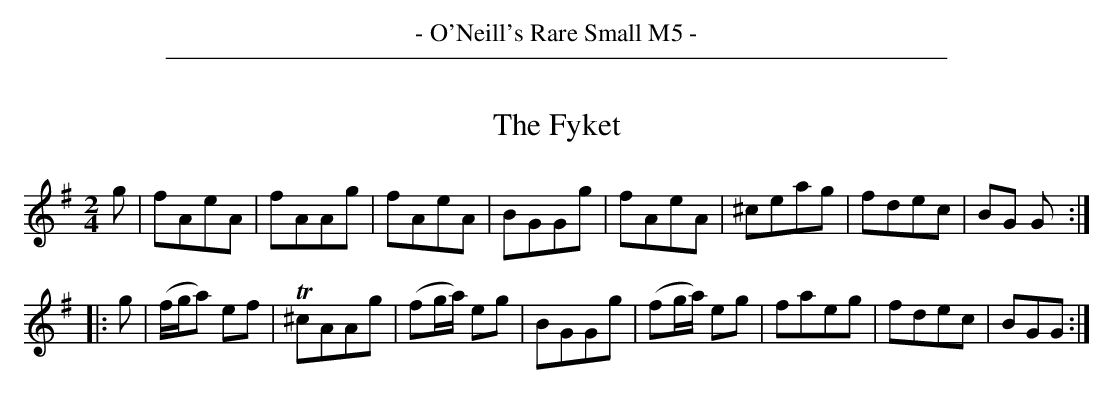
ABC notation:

X:1
T: The Fyket
M: 2/4
L: 1/8
K: G
g |\
fAeA | fAAg | fAeA | BGGg |\
fAeA | ^ceag | fdec | BG G :|
|: g |\
(f/g/a) ef | T^cAAg | (fg/a/) eg | BGGg |\
(fg/a/) eg | faeg | fdec | BGG :|
